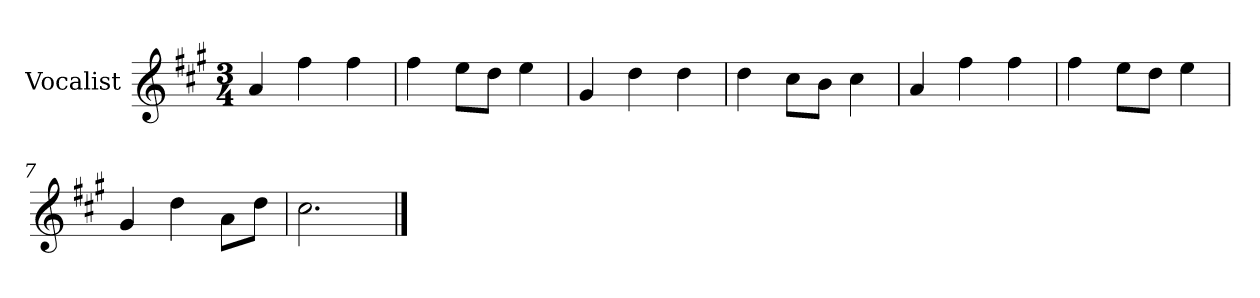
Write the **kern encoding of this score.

**kern
*part1
*staff1
*I"Vocalist
*k[f#c#g#]
*A:
*M3/4
=1
4a
4ff#
4ff#
=2
4ff#
8eeL
8ddJ
4ee
=3
4g#
4dd
4dd
=4
4dd
8cc#L
8bJ
4cc#
=5
4a
4ff#
4ff#
=6
4ff#
8eeL
8ddJ
4ee
=7
4g#
4dd
8aL
8ddJ
=8
2.cc#
==
*-
